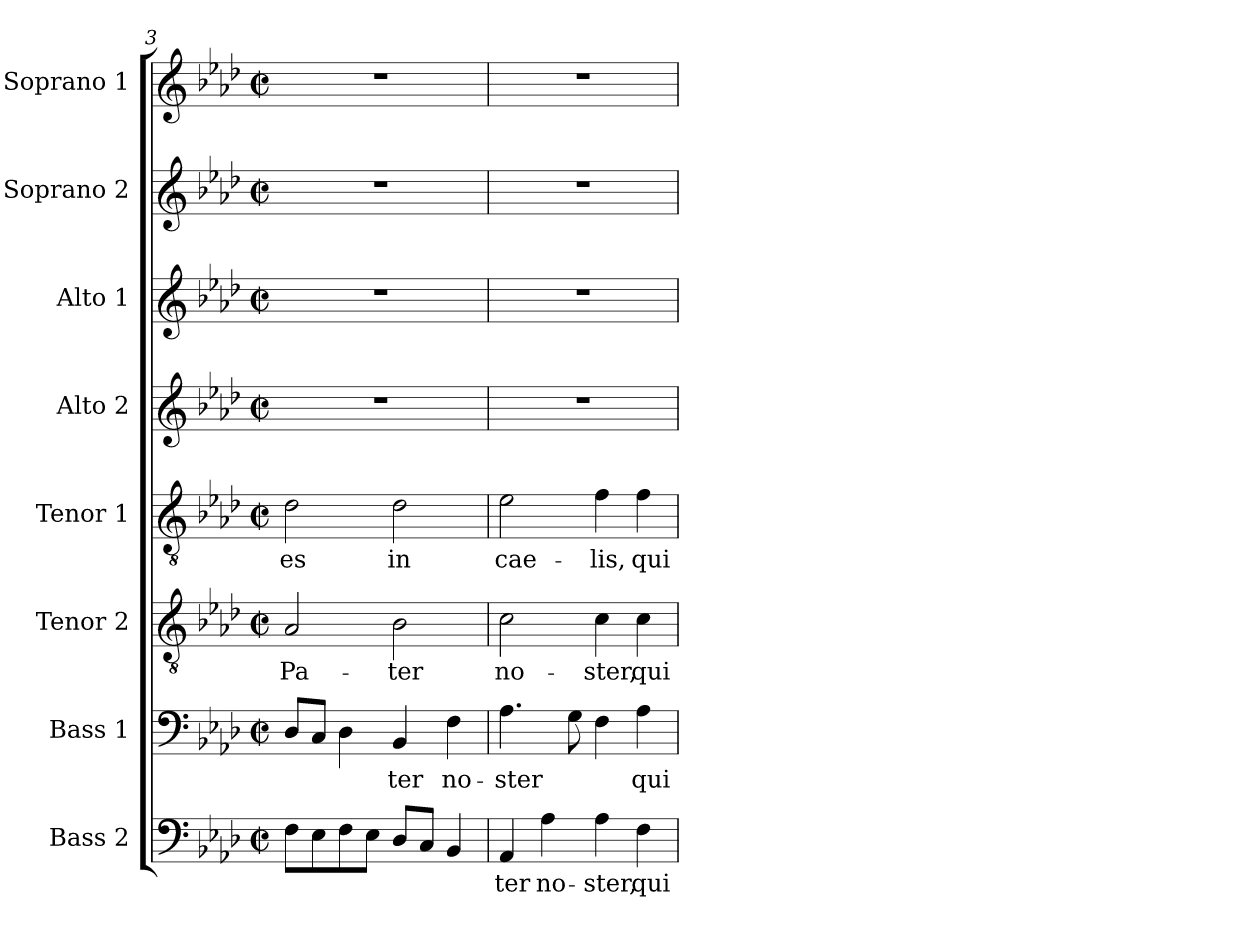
**kern	**text	**kern	**text	**kern	**text	**kern	**text	**kern	**kern	**kern	**kern
*part8	*part8	*part7	*part7	*part6	*part6	*part5	*part5	*part4	*part3	*part2	*part1
*staff8	*staff8	*staff7	*staff7	*staff6	*staff6	*staff5	*staff5	*staff4	*staff3	*staff2	*staff1
*I"Bass 2	*	*I"Bass 1	*	*I"Tenor 2	*	*I"Tenor 1	*	*I"Alto 2	*I"Alto 1	*I"Soprano 2	*I"Soprano 1
*I'B.2	*	*I'B.1	*	*I'T.2	*	*I'T.1	*	*I'A.2	*I'A.1	*I'S.2	*I'S.1
*clefF4	*	*clefF4	*	*clefGv2	*	*clefGv2	*	*clefG2	*clefG2	*clefG2	*clefG2
*	*	*	*	*ITrd7c12	*	*ITrd7c12	*	*	*	*	*
*k[b-e-a-d-]	*	*k[b-e-a-d-]	*	*k[b-e-a-d-]	*	*k[b-e-a-d-]	*	*k[b-e-a-d-]	*k[b-e-a-d-]	*k[b-e-a-d-]	*k[b-e-a-d-]
*A-:	*	*A-:	*	*A-:	*	*A-:	*	*A-:	*A-:	*A-:	*A-:
*M2/2	*	*M2/2	*	*M2/2	*	*M2/2	*	*M2/2	*M2/2	*M2/2	*M2/2
*met(c|)	*	*met(c|)	*	*met(c|)	*	*met(c|)	*	*met(c|)	*met(c|)	*met(c|)	*met(c|)
=3	=3	=3	=3	=3	=3	=3	=3	=3	=3	=3	=3
!	!	!	!	!	!LO:LY:b:color=#000000	!	!	!	!	!	!
!	!	!	!	!	!	!	!LO:LY:b:color=#000000	!	!	!	!
8Fi\L	.	8D-i/L	.	2AA-i/	Pa-	2D-i\	es	1r	1r	1r	1r
8E-i\	.	8Ci/J	.	.	.	.	.	.	.	.	.
8Fi\	.	4D-i\	.	.	.	.	.	.	.	.	.
8E-i\J	.	.	.	.	.	.	.	.	.	.	.
!	!	!	!LO:LY:b:color=#000000	!	!	!	!	!	!	!	!
!	!	!	!	!	!LO:LY:b:color=#000000	!	!	!	!	!	!
!	!	!	!	!	!	!	!LO:LY:b:color=#000000	!	!	!	!
8D-i/L	.	4BB-i/	-ter	2BB-i\	-ter	2D-i\	in	.	.	.	.
8Ci/J	.	.	.	.	.	.	.	.	.	.	.
!	!	!	!LO:LY:b:color=#000000	!	!	!	!	!	!	!	!
4BB-i/	.	4Fi\	no-	.	.	.	.	.	.	.	.
=4	=4	=4	=4	=4	=4	=4	=4	=4	=4	=4	=4
!	!LO:LY:b:color=#000000	!	!	!	!	!	!	!	!	!	!
!	!	!	!LO:LY:b:color=#000000	!	!	!	!	!	!	!	!
!	!	!	!	!	!LO:LY:b:color=#000000	!	!	!	!	!	!
!	!	!	!	!	!	!	!LO:LY:b:color=#000000	!	!	!	!
4AA-i/	-ter	4.A-i\	-ster	2Ci\	no-	2E-i\	cae-	1r	1r	1r	1r
!	!LO:LY:b:color=#000000	!	!	!	!	!	!	!	!	!	!
4A-i\	no-	.	.	.	.	.	.	.	.	.	.
.	.	8Gi\	.	.	.	.	.	.	.	.	.
!	!LO:LY:b:color=#000000	!	!	!	!	!	!	!	!	!	!
!	!	!	!	!	!LO:LY:b:color=#000000	!	!	!	!	!	!
!	!	!	!	!	!	!	!LO:LY:b:color=#000000	!	!	!	!
4A-i\	-ster,	4Fi\	.	4Ci\	-ster,	4Fi\	-lis,	.	.	.	.
!	!LO:LY:b:color=#000000	!	!	!	!	!	!	!	!	!	!
!	!	!	!LO:LY:b:color=#000000	!	!	!	!	!	!	!	!
!	!	!	!	!	!LO:LY:b:color=#000000	!	!	!	!	!	!
!	!	!	!	!	!	!	!LO:LY:b:color=#000000	!	!	!	!
4Fi\	qui	4A-i\	qui	4Ci\	qui	4Fi\	qui	.	.	.	.
=	=	=	=	=	=	=	=	=	=	=	=
*-	*-	*-	*-	*-	*-	*-	*-	*-	*-	*-	*-
